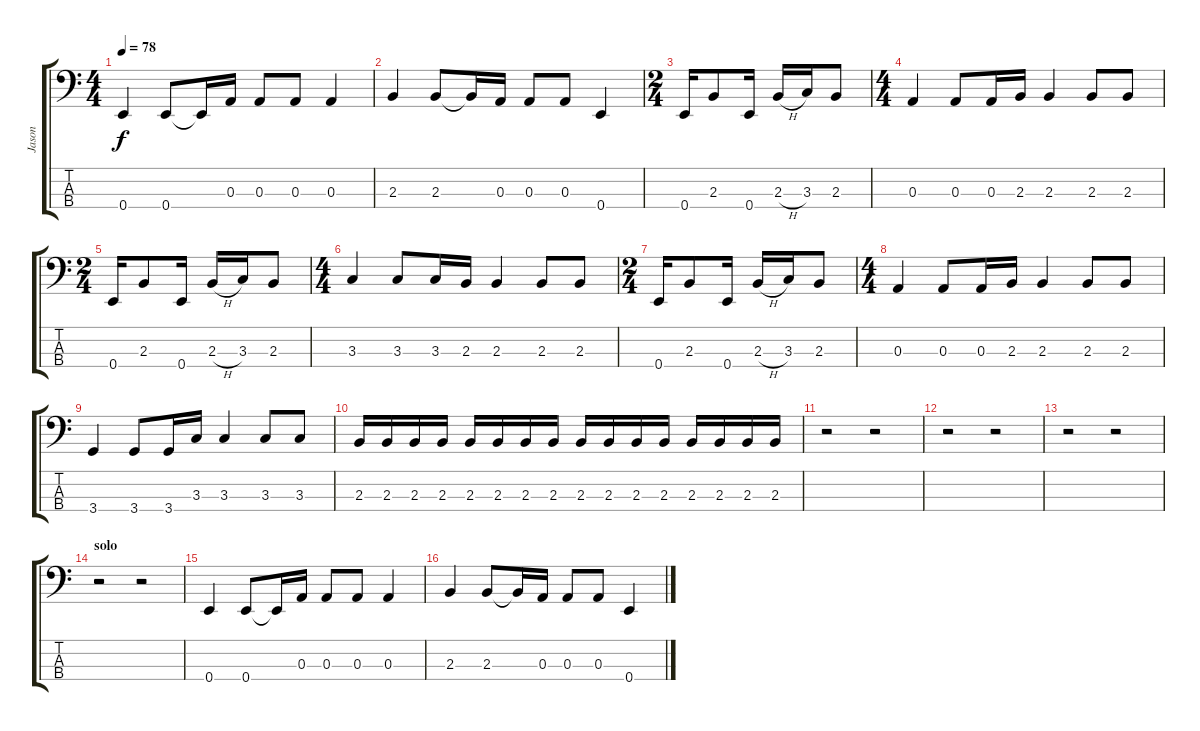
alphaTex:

\track ("Jason" "Jason") {instrument electricbasspick}
\staff {score tabs}
\tuning (G2 D2 A1 E1) {hide}
\ts (4 4)
\tempo 78
\clef f4
\ks c
0.4.4{dy f} 0.4.8 0.4{t}.16 0.3.16 0.3.8 0.3.8 0.3.4 |
2.3.4 2.3.8 2.3{t}.16 0.3.16 0.3.8 0.3.8 0.4.4 |
\ts (2 4)
0.4.16 2.3.8 0.4.16 2.3{h}.16 3.3.16 2.3.8 |
\ts (4 4)
0.3.4 0.3.8 0.3.16 2.3.16 2.3.4 2.3.8 2.3.8 |
\ts (2 4)
0.4.16 2.3.8 0.4.16 2.3{h}.16 3.3.16 2.3.8 |
\ts (4 4)
3.3.4 3.3.8 3.3.16 2.3.16 2.3.4 2.3.8 2.3.8 |
\ts (2 4)
0.4.16 2.3.8 0.4.16 2.3{h}.16 3.3.16 2.3.8 |
\ts (4 4)
0.3.4 0.3.8 0.3.16 2.3.16 2.3.4 2.3.8 2.3.8 |
3.4.4 3.4.8 3.4.16 3.3.16 3.3.4 3.3.8 3.3.8 |
2.3.16 2.3.16 2.3.16 2.3.16 2.3.16 2.3.16 2.3.16 2.3.16 2.3.16 2.3.16 2.3.16 2.3.16 2.3.16 2.3.16 2.3.16 2.3.16 |
r.2 r.2 |
r.2 r.2 |
r.2 r.2 |
\section ("" "solo")
r.2 r.2 |
0.4.4 0.4.8 0.4{t}.16 0.3.16 0.3.8 0.3.8 0.3.4 |
2.3.4 2.3.8 2.3{t}.16 0.3.16 0.3.8 0.3.8 0.4.4
